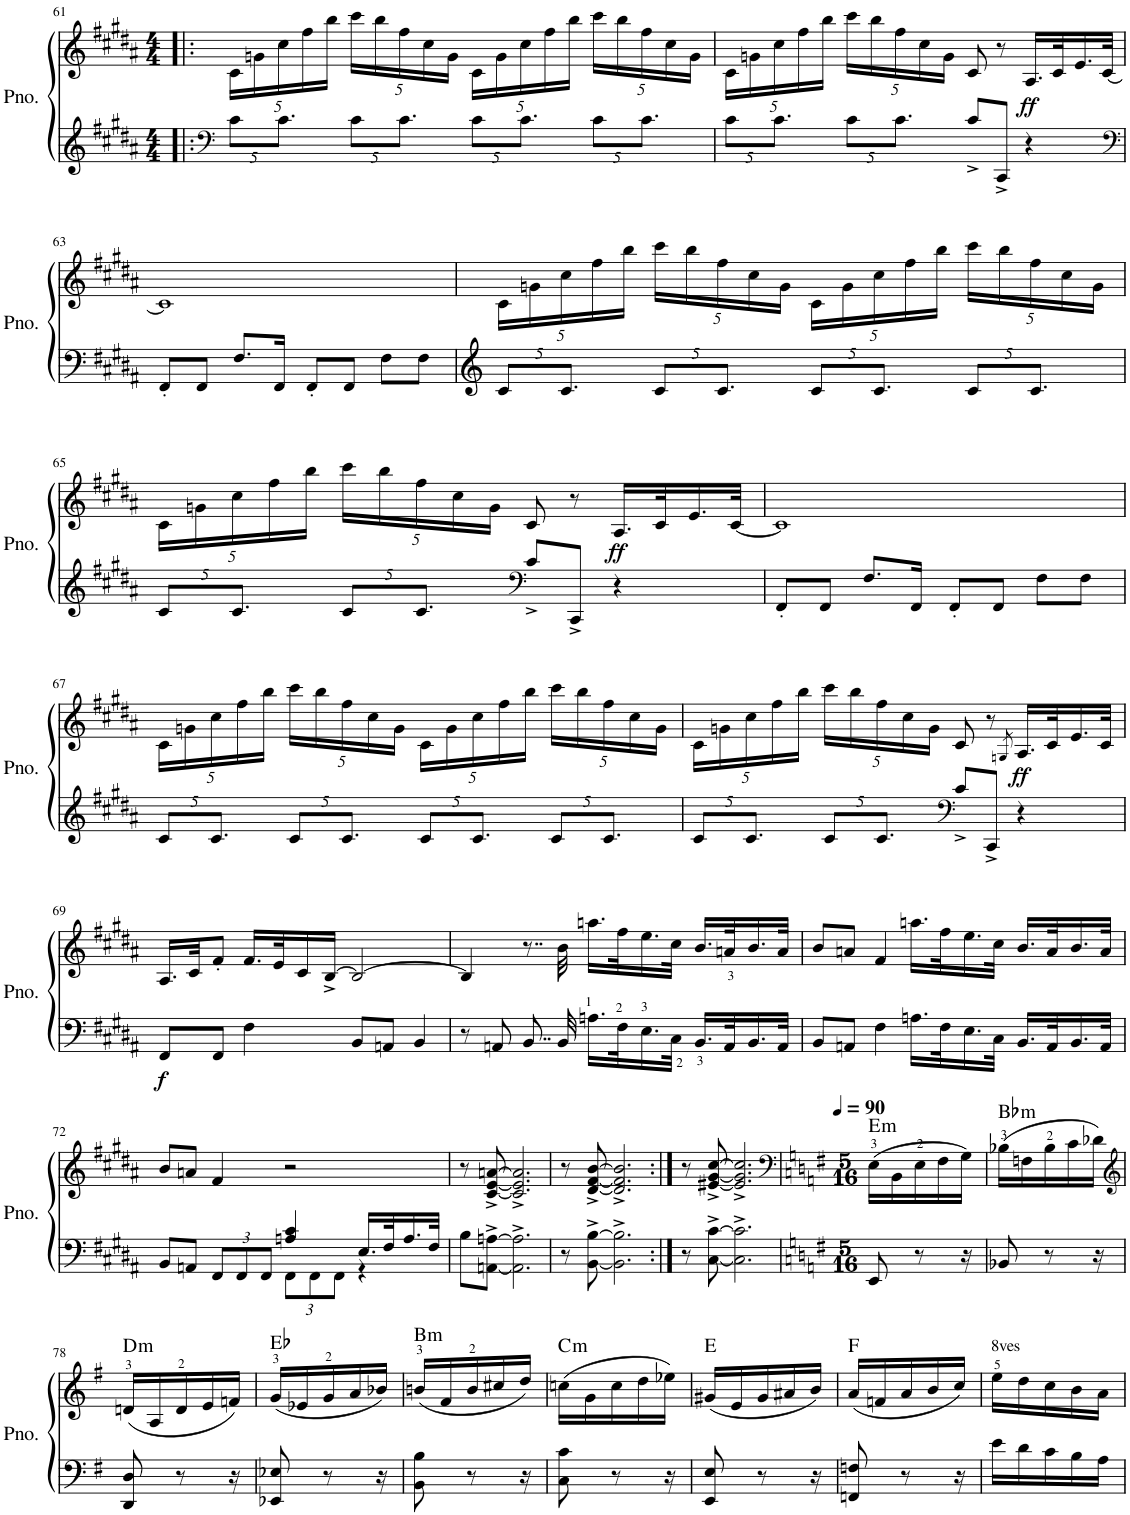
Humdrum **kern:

**kern	**kern	**dynam	**harte
*part1	*part1	*part1	*part1
*staff2	*staff1	*staff1/2	*
*I"Piano	*	*	*
*I'Pno.	*	*	*
!!LO:PB:g=z
*clefF4	*clefG2	*	*
*k[f#c#g#d#a#]	*k[f#c#g#d#a#]	*	*
*M4/4	*M4/4	*	*
*Xbrackettup	*Xbrackettup	*	*
=61!|:	=61!|:	=61!|:	=61!|:
10c#\L	20c#\LL	.	.
.	20gn\	.	.
10.c#\J	20cc#\	.	.
.	20ff#\	.	.
.	20bb\JJ	.	.
10c#\L	20ccc#\LL	.	.
.	20bb\	.	.
10.c#\J	20ff#\	.	.
.	20cc#\	.	.
.	20g\JJ	.	.
10c#\L	20c#\LL	.	.
.	20g\	.	.
10.c#\J	20cc#\	.	.
.	20ff#\	.	.
.	20bb\JJ	.	.
10c#\L	20ccc#\LL	.	.
.	20bb\	.	.
10.c#\J	20ff#\	.	.
.	20cc#\	.	.
.	20g\JJ	.	.
=62	=62	=62	=62
10c#\L	20c#\LL	.	.
.	20gn\	.	.
10.c#\J	20cc#\	.	.
.	20ff#\	.	.
.	20bb\JJ	.	.
10c#\L	20ccc#\LL	.	.
.	20bb\	.	.
10.c#\J	20ff#\	.	.
.	20cc#\	.	.
.	20g\JJ	.	.
8c#^/L	8c#/	.	.
8CC#^/J	8r	.	.
!	!	!LO:DY:b	!
4r	16.A#/LL	ff	.
.	32c#/K	.	.
.	16.e/	.	.
.	[32c#/JJk	.	.
!!LO:LB:g=z
=63	=63	=63	=63
*clefF4	*	*	*
8FF#'/L	1c#]	.	.
8FF#/J	.	.	.
8.F#/L	.	.	.
16FF#/Jk	.	.	.
8FF#'/L	.	.	.
8FF#/J	.	.	.
8F#\L	.	.	.
8F#\J	.	.	.
=64	=64	=64	=64
10c#/L	20c#\LL	.	.
.	20gn\	.	.
10.c#/J	20cc#\	.	.
.	20ff#\	.	.
.	20bb\JJ	.	.
10c#/L	20ccc#\LL	.	.
.	20bb\	.	.
10.c#/J	20ff#\	.	.
.	20cc#\	.	.
.	20g\JJ	.	.
10c#/L	20c#\LL	.	.
.	20g\	.	.
10.c#/J	20cc#\	.	.
.	20ff#\	.	.
.	20bb\JJ	.	.
10c#/L	20ccc#\LL	.	.
.	20bb\	.	.
10.c#/J	20ff#\	.	.
.	20cc#\	.	.
.	20g\JJ	.	.
!!LO:LB:g=z
=65	=65	=65	=65
10c#/L	20c#\LL	.	.
.	20gn\	.	.
10.c#/J	20cc#\	.	.
.	20ff#\	.	.
.	20bb\JJ	.	.
10c#/L	20ccc#\LL	.	.
.	20bb\	.	.
10.c#/J	20ff#\	.	.
.	20cc#\	.	.
.	20g\JJ	.	.
*clefF4	*	*	*
8c#^/L	8c#/	.	.
8CC#^/J	8r	.	.
!	!	!LO:DY:b	!
4r	16.A#/LL	ff	.
.	32c#/K	.	.
.	16.e/	.	.
.	[32c#/JJk	.	.
=66	=66	=66	=66
8FF#'/L	1c#]	.	.
8FF#/J	.	.	.
8.F#/L	.	.	.
16FF#/Jk	.	.	.
8FF#'/L	.	.	.
8FF#/J	.	.	.
8F#\L	.	.	.
8F#\J	.	.	.
!!LO:LB:g=z
=67	=67	=67	=67
10c#/L	20c#\LL	.	.
.	20gn\	.	.
10.c#/J	20cc#\	.	.
.	20ff#\	.	.
.	20bb\JJ	.	.
10c#/L	20ccc#\LL	.	.
.	20bb\	.	.
10.c#/J	20ff#\	.	.
.	20cc#\	.	.
.	20g\JJ	.	.
10c#/L	20c#\LL	.	.
.	20g\	.	.
10.c#/J	20cc#\	.	.
.	20ff#\	.	.
.	20bb\JJ	.	.
10c#/L	20ccc#\LL	.	.
.	20bb\	.	.
10.c#/J	20ff#\	.	.
.	20cc#\	.	.
.	20g\JJ	.	.
=68	=68	=68	=68
10c#/L	20c#\LL	.	.
.	20gn\	.	.
10.c#/J	20cc#\	.	.
.	20ff#\	.	.
.	20bb\JJ	.	.
10c#/L	20ccc#\LL	.	.
.	20bb\	.	.
10.c#/J	20ff#\	.	.
.	20cc#\	.	.
.	20g\JJ	.	.
*clefF4	*	*	*
8c#^/L	8c#/	.	.
8CC#^/J	8r	.	.
.	8qGn/	.	.
!	!	!LO:DY:b	!
4r	16.A#/LL	ff	.
.	32c#/K	.	.
.	16.e/	.	.
.	32c#/JJk	.	.
!!LO:LB:g=z
=69	=69	=69	=69
!	!	!LO:DY:b=2	!
8FF#/L	16.A#/LL	f	.
.	32c#/JK	.	.
8FF#/J	8f#'/J	.	.
4F#\	16.f#/LL	.	.
.	32e/K	.	.
.	16c#/	.	.
.	[>16B^/JJ	.	.
8BB/L	2B/_	.	.
8AAn/J	.	.	.
4BB/	.	.	.
=70	=70	=70	=70
8r	4B/]	.	.
8AAn/	.	.	.
8..BB/	8..r	.	.
32BB/	32b\	.	.
16.An\LL	16.aan\LL	.	.
32F#\K	32ff#\K	.	.
16.E\	16.ee\	.	.
32C#\JJk	32cc#\JJk	.	.
16.BB/LL	16.b/LL	.	.
32AA/K	32an/K	.	.
16.BB/	16.b/	.	.
32AA/JJk	32a/JJk	.	.
=71	=71	=71	=71
8BB/L	8b/L	.	.
8AAn/J	8an/J	.	.
4F#\	4f#/	.	.
16.An\LL	16.aan\LL	.	.
32F#\K	32ff#\K	.	.
16.E\	16.ee\	.	.
32C#\JJk	32cc#\JJk	.	.
16.BB/LL	16.b/LL	.	.
32AA/K	32a/K	.	.
16.BB/	16.b/	.	.
32AA/JJk	32a/JJk	.	.
!!LO:LB:g=z
=72	=72	=72	=72
*^	*	*	*
4ryy	8BB/L	8b/L	.	.
.	8AAn/J	8an/J	.	.
4ryy	12FF#/L	4f#/	.	.
.	12FF#/	.	.	.
.	12FF#/J	.	.	.
4An/ 4c#/	12FF#\L	2r	.	.
.	12FF#\	.	.	.
.	12FF#\J	.	.	.
16.E/LL	4r	.	.	.
32F#/K	.	.	.	.
16.A/	.	.	.	.
32F#/JJk	.	.	.	.
*v	*v	*	*	*
=73	=73	=73	=73
8B\L	8r	.	.
[8AAn\^ [8An\^J	[8c#/^ [8e/^ [8an/^	.	.
2.AA\]^ 2.A\]^	2.c#/]^ 2.e/]^ 2.a/]^	.	.
=74	=74	=74	=74
8r	8r	.	.
[8BB\^ [8B\^	[8d#/^ [8f#/^ [8b/^	.	.
2.BB\]^ 2.B\]^	2.d#/]^ 2.f#/]^ 2.b/]^	.	.
=75:|!	=75:|!	=75:|!	=75:|!
8r	8r	.	.
[<8C#\^ [8c#\^	[8e#X/^ [8g#/^ [>8cc#/^	.	.
2.C#\]^ 2.c#\]^	2.e#/]^ 2.g#/]^ 2.cc#/]^	.	.
=76	=76	=76	=76
*	*clefF4	*	*
*k[f#]	*k[f#]	*	*
*M5/16	*M5/16	*	*
*	*MM90	*	*
!	!	!	!LO:H:kt=m
8EE/	(16E\LL	.	E:min
.	16BB\	.	.
8r	16E\	.	.
.	16F#\	.	.
16r	16G\JJ)	.	.
=77	=77	=77	=77
!	!	!	!LO:H:kt=m
8BB-X/	(16B-X\LL	.	Bb:min
.	16Fn\	.	.
8r	16B-\	.	.
.	16c\	.	.
16r	16d-X\JJ)	.	.
!!LO:LB:g=z
=78	=78	=78	=78
*	*clefG2	*	*
!	!	!	!LO:H:kt=m
8DD/ 8D/	(16dn/LL	.	D:min
.	16A/	.	.
8r	16d/	.	.
.	16e/	.	.
16r	16fn/JJ)	.	.
=79	=79	=79	=79
8EE-X/ 8E-X/	(16g/LL	.	Eb:maj
.	16e-X/	.	.
8r	16g/	.	.
.	16a/	.	.
16r	16b-X/JJ)	.	.
=80	=80	=80	=80
!	!	!	!LO:H:kt=m
8BB\ 8B\	(16bn/LL	.	B:min
.	16f#/	.	.
8r	16b/	.	.
.	16cc#X/	.	.
16r	16dd/JJ)	.	.
=81	=81	=81	=81
!	!	!	!LO:H:kt=m
8C\ 8c\	(16ccn\LL	.	C:min
.	16g\	.	.
8r	16cc\	.	.
.	16dd\	.	.
16r	16ee-X\JJ)	.	.
=82	=82	=82	=82
8EE/ 8E/	(16g#X/LL	.	E:maj
.	16e/	.	.
8r	16g#/	.	.
.	16a#X/	.	.
16r	16b/JJ)	.	.
=83	=83	=83	=83
8FFn/ 8Fn/	(16a/LL	.	F:maj
.	16fn/	.	.
8r	16a/	.	.
.	16b/	.	.
16r	16cc/JJ)	.	.
=84	=84	=84	=84
!	!LO:TX:a:t=8ves	!	!
16e\LL	16ee\LL	.	.
16d\	16dd\	.	.
16c\	16cc\	.	.
16B\	16b\	.	.
16A\JJ	16a\JJ	.	.
=	=	=	=
*-	*-	*-	*-
